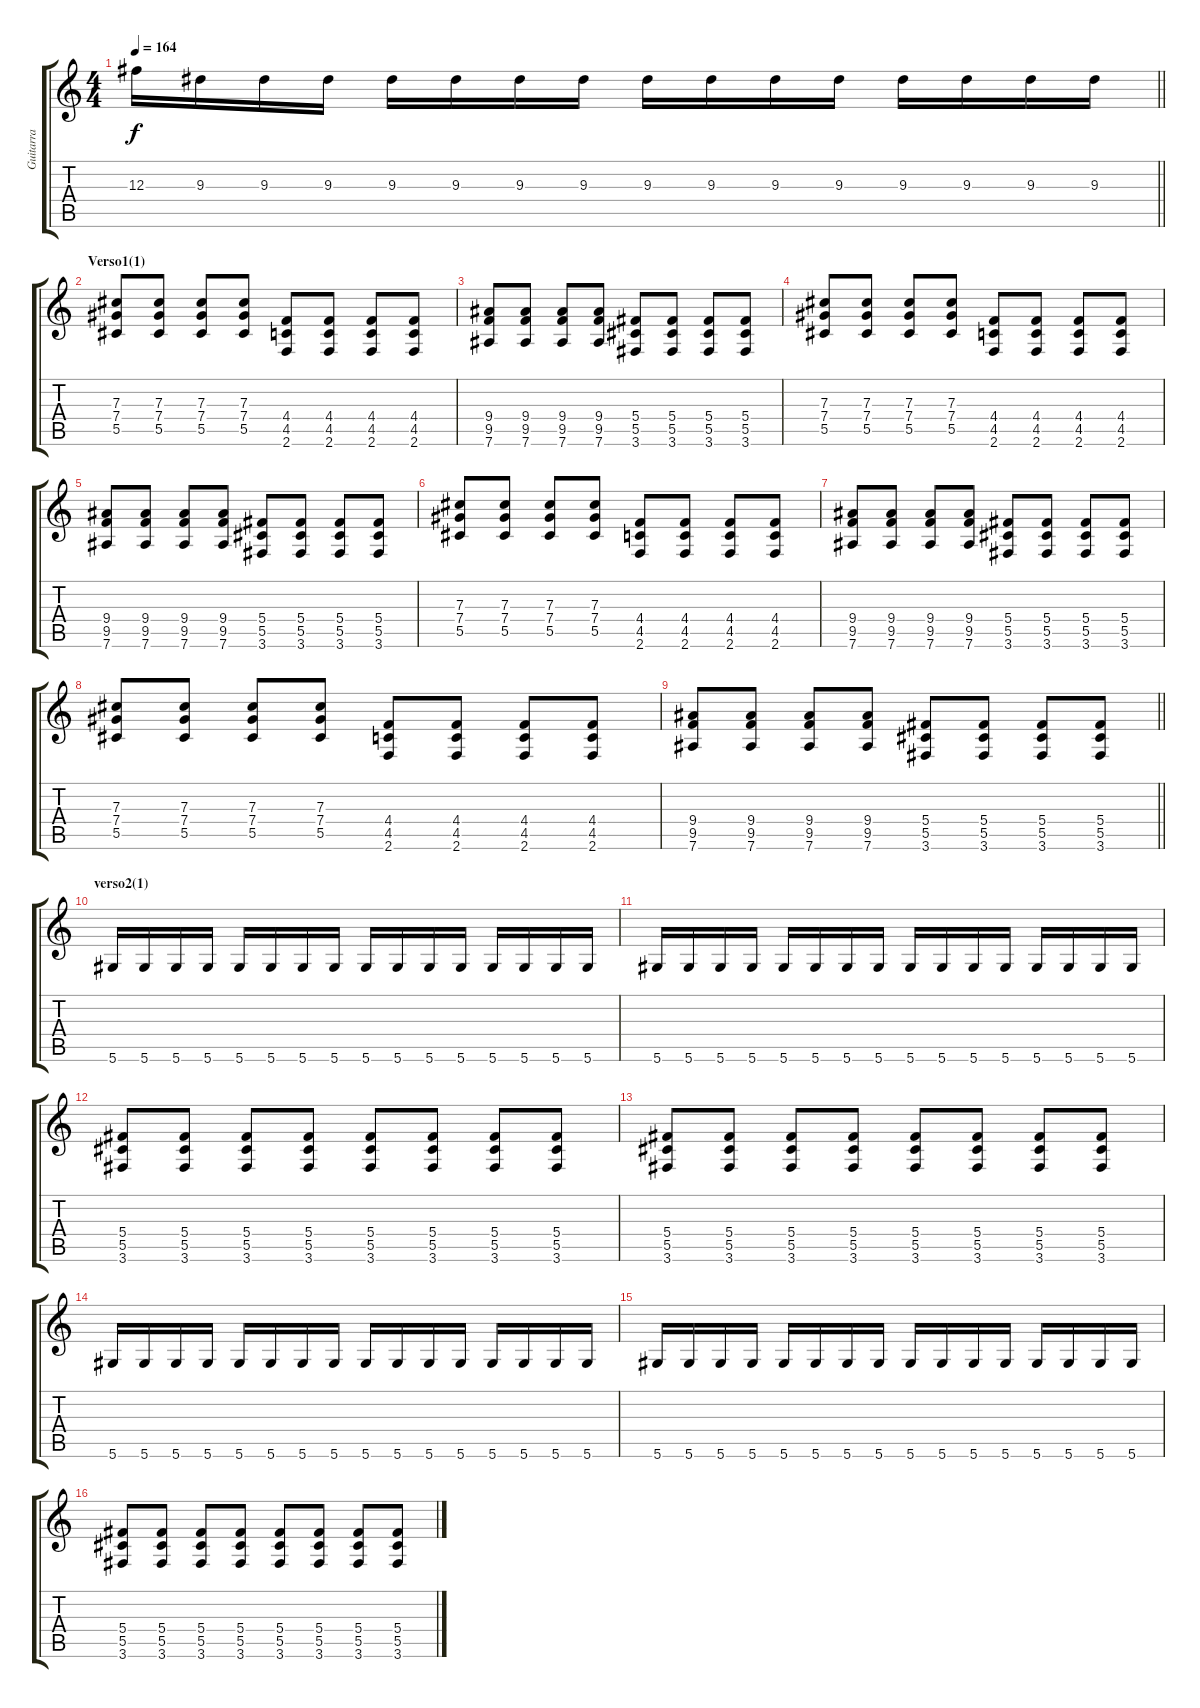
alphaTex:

\track ("Guitarra" "Guitarra") {instrument distortionguitar}
\staff {score tabs}
\tuning (Eb4 Bb3 Gb3 Db3 Ab2 Eb2) {hide}
\ts (4 4)
\tempo 164
\clef g2
\barLineRight lightlight
\ks c
12.3.16{dy f} 9.3.16 9.3.16 9.3.16 9.3.16 9.3.16 9.3.16 9.3.16 9.3.16 9.3.16 9.3.16 9.3.16 9.3.16 9.3.16 9.3.16 9.3.16 |
\section ("" "Verso1(1)")
(7.3 7.4 5.5).8 (7.3 7.4 5.5).8 (7.3 7.4 5.5).8 (7.3 7.4 5.5).8 (4.4 4.5 2.6).8 (4.4 4.5 2.6).8 (4.4 4.5 2.6).8 (4.4 4.5 2.6).8 |
(9.4 9.5 7.6).8 (9.4 9.5 7.6).8 (9.4 9.5 7.6).8 (9.4 9.5 7.6).8 (5.4 5.5 3.6).8 (5.4 5.5 3.6).8 (5.4 5.5 3.6).8 (5.4 5.5 3.6).8 |
(7.3 7.4 5.5).8 (7.3 7.4 5.5).8 (7.3 7.4 5.5).8 (7.3 7.4 5.5).8 (4.4 4.5 2.6).8 (4.4 4.5 2.6).8 (4.4 4.5 2.6).8 (4.4 4.5 2.6).8 |
(9.4 9.5 7.6).8 (9.4 9.5 7.6).8 (9.4 9.5 7.6).8 (9.4 9.5 7.6).8 (5.4 5.5 3.6).8 (5.4 5.5 3.6).8 (5.4 5.5 3.6).8 (5.4 5.5 3.6).8 |
(7.3 7.4 5.5).8 (7.3 7.4 5.5).8 (7.3 7.4 5.5).8 (7.3 7.4 5.5).8 (4.4 4.5 2.6).8 (4.4 4.5 2.6).8 (4.4 4.5 2.6).8 (4.4 4.5 2.6).8 |
(9.4 9.5 7.6).8 (9.4 9.5 7.6).8 (9.4 9.5 7.6).8 (9.4 9.5 7.6).8 (5.4 5.5 3.6).8 (5.4 5.5 3.6).8 (5.4 5.5 3.6).8 (5.4 5.5 3.6).8 |
(7.3 7.4 5.5).8 (7.3 7.4 5.5).8 (7.3 7.4 5.5).8 (7.3 7.4 5.5).8 (4.4 4.5 2.6).8 (4.4 4.5 2.6).8 (4.4 4.5 2.6).8 (4.4 4.5 2.6).8 |
\barLineRight lightlight
(9.4 9.5 7.6).8 (9.4 9.5 7.6).8 (9.4 9.5 7.6).8 (9.4 9.5 7.6).8 (5.4 5.5 3.6).8 (5.4 5.5 3.6).8 (5.4 5.5 3.6).8 (5.4 5.5 3.6).8 |
\section ("" "verso2(1)")
5.6.16 5.6.16 5.6.16 5.6.16 5.6.16 5.6.16 5.6.16 5.6.16 5.6.16 5.6.16 5.6.16 5.6.16 5.6.16 5.6.16 5.6.16 5.6.16 |
5.6.16 5.6.16 5.6.16 5.6.16 5.6.16 5.6.16 5.6.16 5.6.16 5.6.16 5.6.16 5.6.16 5.6.16 5.6.16 5.6.16 5.6.16 5.6.16 |
(5.4 5.5 3.6).8 (5.4 5.5 3.6).8 (5.4 5.5 3.6).8 (5.4 5.5 3.6).8 (5.4 5.5 3.6).8 (5.4 5.5 3.6).8 (5.4 5.5 3.6).8 (5.4 5.5 3.6).8 |
(5.4 5.5 3.6).8 (5.4 5.5 3.6).8 (5.4 5.5 3.6).8 (5.4 5.5 3.6).8 (5.4 5.5 3.6).8 (5.4 5.5 3.6).8 (5.4 5.5 3.6).8 (5.4 5.5 3.6).8 |
5.6.16 5.6.16 5.6.16 5.6.16 5.6.16 5.6.16 5.6.16 5.6.16 5.6.16 5.6.16 5.6.16 5.6.16 5.6.16 5.6.16 5.6.16 5.6.16 |
5.6.16 5.6.16 5.6.16 5.6.16 5.6.16 5.6.16 5.6.16 5.6.16 5.6.16 5.6.16 5.6.16 5.6.16 5.6.16 5.6.16 5.6.16 5.6.16 |
(5.4 5.5 3.6).8 (5.4 5.5 3.6).8 (5.4 5.5 3.6).8 (5.4 5.5 3.6).8 (5.4 5.5 3.6).8 (5.4 5.5 3.6).8 (5.4 5.5 3.6).8 (5.4 5.5 3.6).8
